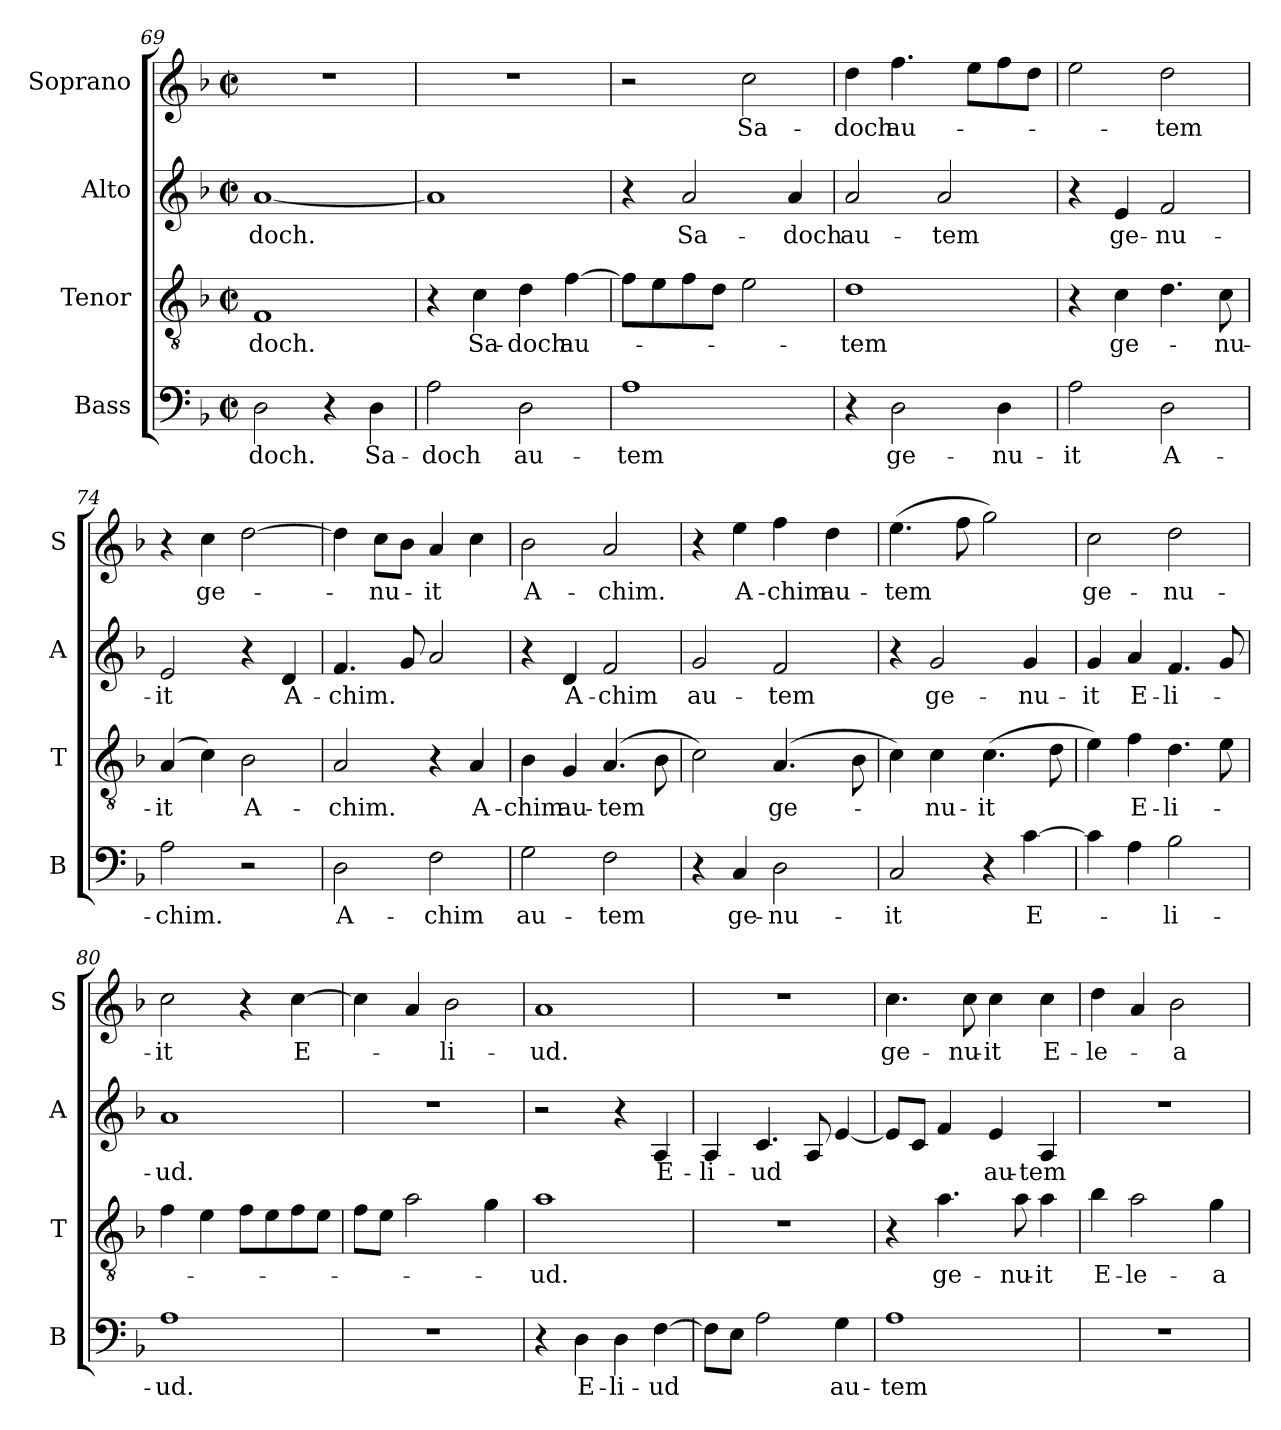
**kern	**text	**kern	**text	**kern	**text	**kern	**text
*part4	*part4	*part3	*part3	*part2	*part2	*part1	*part1
*staff4	*staff4	*staff3	*staff3	*staff2	*staff2	*staff1	*staff1
*I"Bass	*	*I"Tenor	*	*I"Alto	*	*I"Soprano	*
*I'B	*	*I'T	*	*I'A	*	*I'S	*
*clefF4	*	*clefGv2	*	*clefG2	*	*clefG2	*
*k[b-]	*	*k[b-]	*	*k[b-]	*	*k[b-]	*
*F:	*	*F:	*	*F:	*	*F:	*
*M2/2	*	*M2/2	*	*M2/2	*	*M2/2	*
*met(c|)	*	*met(c|)	*	*met(c|)	*	*met(c|)	*
=69	=69	=69	=69	=69	=69	=69	=69
2D\	-doch.	1F	-doch.	[1a	-doch.	1r	.
4r	.	.	.	.	.	.	.
4D\	Sa-	.	.	.	.	.	.
!!LO:PB:g=z
=70	=70	=70	=70	=70	=70	=70	=70
2A\	-doch	4r	.	1a]	.	1r	.
.	.	4c\	Sa-	.	.	.	.
2D\	au-	4d\	-doch	.	.	.	.
.	.	[4f\	au-	.	.	.	.
=71	=71	=71	=71	=71	=71	=71	=71
1A	-tem	8f\L]	.	4r	.	2r	.
.	.	8e\	.	.	.	.	.
.	.	8f\	.	2a/	Sa-	.	.
.	.	8d\J	.	.	.	.	.
.	.	2e\	.	.	.	2cc\	Sa-
.	.	.	.	4a/	-doch	.	.
=72	=72	=72	=72	=72	=72	=72	=72
4r	.	1d	-tem	2a/	au-	4dd\	-doch
2D\	ge-	.	.	.	.	4.ff\	au-
.	.	.	.	2a/	-tem	.	.
.	.	.	.	.	.	8ee\L	.
4D\	-nu-	.	.	.	.	8ff\	.
.	.	.	.	.	.	8dd\J	.
=73	=73	=73	=73	=73	=73	=73	=73
2A\	-it	4r	.	4r	.	2ee\	.
.	.	4c\	ge-	4e/	ge-	.	.
2D\	A-	4.d\	.	2f/	-nu-	2dd\	-tem
.	.	8c\	-nu-	.	.	.	.
=74	=74	=74	=74	=74	=74	=74	=74
2A\	-chim.	(4A/	-it	2e/	-it	4r	.
.	.	4c\)	.	.	.	4cc\	ge-
2r	.	2B-\	A-	4r	.	[2dd\	.
.	.	.	.	4d/	A-	.	.
!!LO:LB:g=z
=75	=75	=75	=75	=75	=75	=75	=75
2D\	A-	2A/	-chim.	4.f/	-chim.	4dd\]	.
.	.	.	.	.	.	8cc\L	-nu-
.	.	.	.	8g/	.	8b-\J	.
2F\	-chim	4r	.	2a/	.	4a/	-it
.	.	4A/	A-	.	.	4cc\	.
=76	=76	=76	=76	=76	=76	=76	=76
2G\	au-	4B-\	-chim	4r	.	2b-\	A-
.	.	4G/	au-	4d/	A-	.	.
2F\	-tem	(4.A/	-tem	2f/	-chim	2a/	-chim.
.	.	8B-\	.	.	.	.	.
=77	=77	=77	=77	=77	=77	=77	=77
4r	.	2c\)	.	2g/	au-	4r	.
4C/	ge-	.	.	.	.	4ee\	A-
2D\	-nu-	(4.A/	ge-	2f/	-tem	4ff\	-chim
.	.	.	.	.	.	4dd\	au-
.	.	8B-\	.	.	.	.	.
=78	=78	=78	=78	=78	=78	=78	=78
2C/	-it	4c\)	.	4r	.	(4.ee\	-tem
.	.	4c\	-nu-	2g/	ge-	.	.
.	.	.	.	.	.	8ff\	.
4r	.	(4.c\	-it	.	.	2gg\)	.
[4c\	E-	.	.	4g/	-nu-	.	.
.	.	8d\	.	.	.	.	.
=79	=79	=79	=79	=79	=79	=79	=79
4c\]	.	4e\)	.	4g/	-it	2cc\	ge-
4A\	.	4f\	E-	4a/	E-	.	.
2B-\	-li-	4.d\	-li-	4.f/	-li-	2dd\	-nu-
.	.	8e\	.	8g/	.	.	.
!!LO:LB:g=z
=80	=80	=80	=80	=80	=80	=80	=80
1A	-ud.	4f\	.	1a	-ud.	2cc\	-it
.	.	4e\	.	.	.	.	.
.	.	8f\L	.	.	.	4r	.
.	.	8e\	.	.	.	.	.
.	.	8f\	.	.	.	[4cc\	E-
.	.	8e\J	.	.	.	.	.
=81	=81	=81	=81	=81	=81	=81	=81
1r	.	8f\L	.	1r	.	4cc\]	.
.	.	8e\J	.	.	.	.	.
.	.	2a\	.	.	.	4a/	.
.	.	.	.	.	.	2b-\	-li-
.	.	4g\	.	.	.	.	.
=82	=82	=82	=82	=82	=82	=82	=82
4r	.	1a	-ud.	2r	.	1a	-ud.
4D\	E-	.	.	.	.	.	.
4D\	-li-	.	.	4r	.	.	.
[4F\	-ud	.	.	4A/	E-	.	.
=83	=83	=83	=83	=83	=83	=83	=83
8F\L]	.	1r	.	4A/	-li-	1r	.
8E\J	.	.	.	.	.	.	.
2A\	.	.	.	4.c/	-ud	.	.
.	.	.	.	8A/	.	.	.
4G\	au-	.	.	[4e/	.	.	.
=84	=84	=84	=84	=84	=84	=84	=84
1A	-tem	4r	.	8e/L]	.	4.cc\	ge-
.	.	.	.	8c/J	.	.	.
.	.	4.a\	ge-	4f/	.	.	.
.	.	.	.	.	.	8cc\	-nu-
.	.	.	.	4e/	au-	4cc\	-it
.	.	8a\	-nu-	.	.	.	.
.	.	4a\	-it	4A/	-tem	4cc\	E-
!!LO:PB:g=z
=85	=85	=85	=85	=85	=85	=85	=85
1r	.	4b-\	E-	1r	.	4dd\	-le-
.	.	2a\	-le-	.	.	4a/	.
.	.	.	.	.	.	2b-\	-a-
.	.	4g\	-a-	.	.	.	.
=	=	=	=	=	=	=	=
*-	*-	*-	*-	*-	*-	*-	*-
